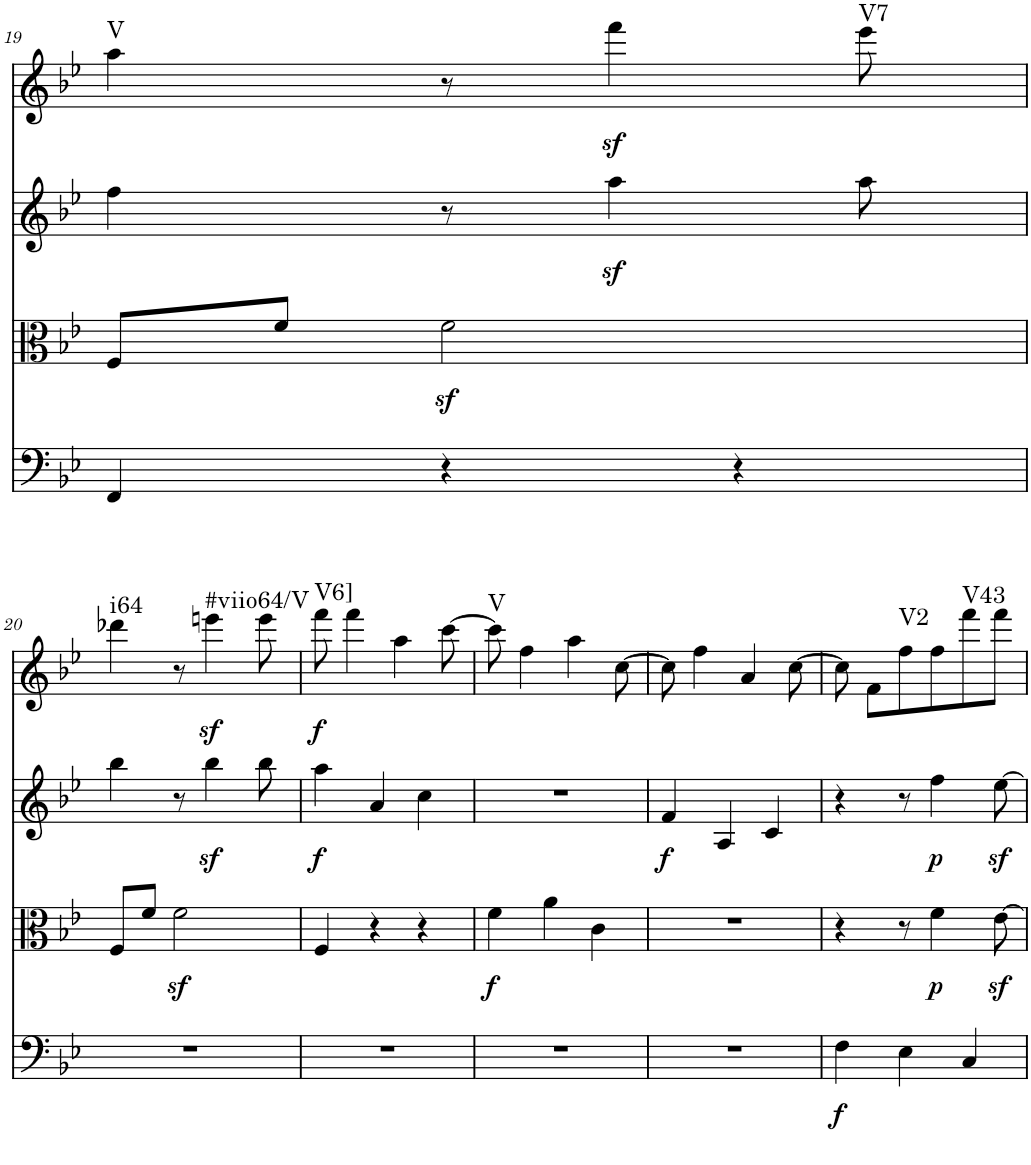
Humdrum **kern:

**kern	**dynam	**kern	**dynam	**kern	**dynam	**kern	**dynam	**harte
*part4	*part4	*part3	*part3	*part2	*part2	*part1	*part1	*part1
*staff4	*staff4	*staff3	*staff3	*staff2	*staff2	*staff1	*staff1	*
*I"Violoncello	*	*I"Viola	*	*I"Violin II	*	*I"Violin I	*	*
!!LO:PB:g=z
*clefF4	*	*clefC3	*	*clefG2	*	*clefG2	*	*
*k[b-e-]	*	*k[b-e-]	*	*k[b-e-]	*	*k[b-e-]	*	*
*B-:	*	*B-:	*	*B-:	*	*B-:	*	*
*M3/4	*	*M3/4	*	*M3/4	*	*M3/4	*	*
=19	=19	=19	=19	=19	=19	=19	=19	=19
!	!	!	!	!	!	!	!	!LO:H:kt=V
4FF/	.	8F/L	.	4ff\	.	4aa\	.	N
.	.	8f/J	.	.	.	.	.	.
4r	.	2fz<\	.	8r	.	8r	.	.
.	.	.	.	4aaz<\	.	4fffz<\	.	.
4r	.	.	.	.	.	.	.	.
!	!	!	!	!	!	!	!	!LO:H:kt=V7
.	.	.	.	8aa\	.	8eee-\	.	N
!!LO:LB:g=z
=20	=20	=20	=20	=20	=20	=20	=20	=20
!	!	!	!	!	!	!	!	!LO:H:kt=i64
2.r	.	8F/L	.	4bb-\	.	4ddd-X\	.	N
.	.	8f/J	.	.	.	.	.	.
.	.	2fz<\	.	8r	.	8r	.	.
!	!	!	!	!	!	!	!LO:DY:b	!LO:H:kt=#viio64/V
.	.	.	.	4bb-z<\	.	4eeen\	sf	N
.	.	.	.	8bb-\	.	8eee\	.	.
=21	=21	=21	=21	=21	=21	=21	=21	=21
!	!	!	!	!	!LO:DY:b	!	!LO:DY:b	!LO:H:kt=V6]
2.r	.	4F/	.	4aa\	f	8fff\	f	N
.	.	.	.	.	.	4fff\	.	.
.	.	4r	.	4a/	.	.	.	.
.	.	.	.	.	.	4aa\	.	.
.	.	4r	.	4cc\	.	.	.	.
.	.	.	.	.	.	[8ccc\	.	.
=22	=22	=22	=22	=22	=22	=22	=22	=22
!	!	!	!LO:DY:b	!	!	!	!	!LO:H:kt=V
2.r	.	4f\	f	2.r	.	8ccc\]	.	N
.	.	.	.	.	.	4ff\	.	.
.	.	4a\	.	.	.	.	.	.
.	.	.	.	.	.	4aa\	.	.
.	.	4c\	.	.	.	.	.	.
.	.	.	.	.	.	[8cc\	.	.
=23	=23	=23	=23	=23	=23	=23	=23	=23
!	!	!	!	!	!LO:DY:b	!	!	!
2.r	.	2.r	.	4f/	f	8cc\]	.	.
.	.	.	.	.	.	4ff\	.	.
.	.	.	.	4A/	.	.	.	.
.	.	.	.	.	.	4a/	.	.
.	.	.	.	4c/	.	.	.	.
.	.	.	.	.	.	[8cc\	.	.
=24	=24	=24	=24	=24	=24	=24	=24	=24
!	!LO:DY:b	!	!	!	!	!	!	!
4F\	f	4r	.	4r	.	8cc\]	.	.
.	.	.	.	.	.	8f\L	.	.
!	!	!	!	!	!	!	!	!LO:H:kt=V2
4E-\	.	8r	.	8r	.	8ff\	.	N
!	!	!	!LO:DY:b	!	!LO:DY:b	!	!	!
.	.	4f\	p	4ff\	p	8ff\	.	.
!	!	!	!	!	!	!	!	!LO:H:kt=V43
4C/	.	.	.	.	.	8fff\	.	N
.	.	[8e-z<\	.	[8ee-z<\	.	8fff\J	.	.
=	=	=	=	=	=	=	=	=
*-	*-	*-	*-	*-	*-	*-	*-	*-
